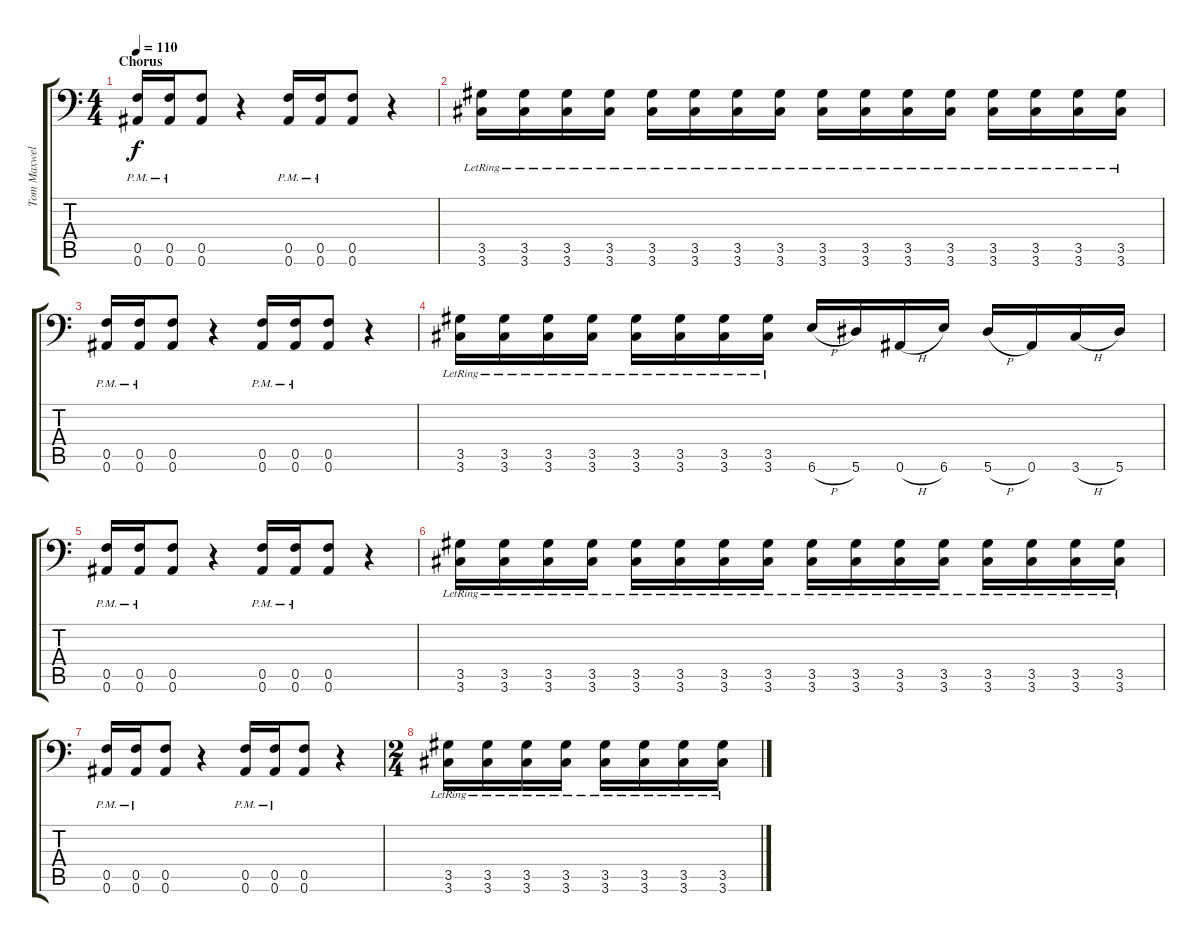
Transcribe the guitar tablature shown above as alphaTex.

\track ("Tom Maxwell" "Tom Maxwel") {instrument distortionguitar}
\staff {score tabs}
\tuning (C4 G3 Eb3 Bb2 F2 Bb1) {hide}
\ts (4 4)
\section ("" "Chorus")
\tempo 110
\clef f4
\ks c
(0.5{pm} 0.6{pm}).16{dy f} (0.5{pm} 0.6{pm}).16 (0.5 0.6).8 r.4 (0.5{pm} 0.6{pm}).16 (0.5{pm} 0.6{pm}).16 (0.5 0.6).8 r.4 |
(3.5{lr} 3.6{lr}).16 (3.5{lr} 3.6{lr}).16 (3.5{lr} 3.6{lr}).16 (3.5{lr} 3.6{lr}).16 (3.5{lr} 3.6{lr}).16 (3.5{lr} 3.6{lr}).16 (3.5{lr} 3.6{lr}).16 (3.5{lr} 3.6{lr}).16 (3.5{lr} 3.6{lr}).16 (3.5{lr} 3.6{lr}).16 (3.5{lr} 3.6{lr}).16 (3.5{lr} 3.6{lr}).16 (3.5{lr} 3.6{lr}).16 (3.5{lr} 3.6{lr}).16 (3.5{lr} 3.6{lr}).16 (3.5{lr} 3.6{lr}).16 |
(0.5{pm} 0.6{pm}).16 (0.5{pm} 0.6{pm}).16 (0.5 0.6).8 r.4 (0.5{pm} 0.6{pm}).16 (0.5{pm} 0.6{pm}).16 (0.5 0.6).8 r.4 |
(3.5{lr} 3.6{lr}).16 (3.5{lr} 3.6{lr}).16 (3.5{lr} 3.6{lr}).16 (3.5{lr} 3.6{lr}).16 (3.5{lr} 3.6{lr}).16 (3.5{lr} 3.6{lr}).16 (3.5{lr} 3.6{lr}).16 (3.5{lr} 3.6{lr}).16 6.6{h}.16 5.6.16 0.6{h}.16 6.6.16 5.6{h}.16 0.6.16 3.6{h}.16 5.6.16 |
(0.5{pm} 0.6{pm}).16 (0.5{pm} 0.6{pm}).16 (0.5 0.6).8 r.4 (0.5{pm} 0.6{pm}).16 (0.5{pm} 0.6{pm}).16 (0.5 0.6).8 r.4 |
(3.5{lr} 3.6{lr}).16 (3.5{lr} 3.6{lr}).16 (3.5{lr} 3.6{lr}).16 (3.5{lr} 3.6{lr}).16 (3.5{lr} 3.6{lr}).16 (3.5{lr} 3.6{lr}).16 (3.5{lr} 3.6{lr}).16 (3.5{lr} 3.6{lr}).16 (3.5{lr} 3.6{lr}).16 (3.5{lr} 3.6{lr}).16 (3.5{lr} 3.6{lr}).16 (3.5{lr} 3.6{lr}).16 (3.5{lr} 3.6{lr}).16 (3.5{lr} 3.6{lr}).16 (3.5{lr} 3.6{lr}).16 (3.5{lr} 3.6{lr}).16 |
(0.5{pm} 0.6{pm}).16 (0.5{pm} 0.6{pm}).16 (0.5 0.6).8 r.4 (0.5{pm} 0.6{pm}).16 (0.5{pm} 0.6{pm}).16 (0.5 0.6).8 r.4 |
\ts (2 4)
(3.5{lr} 3.6{lr}).16 (3.5{lr} 3.6{lr}).16 (3.5{lr} 3.6{lr}).16 (3.5{lr} 3.6{lr}).16 (3.5{lr} 3.6{lr}).16 (3.5{lr} 3.6{lr}).16 (3.5{lr} 3.6{lr}).16 (3.5{lr} 3.6{lr}).16
